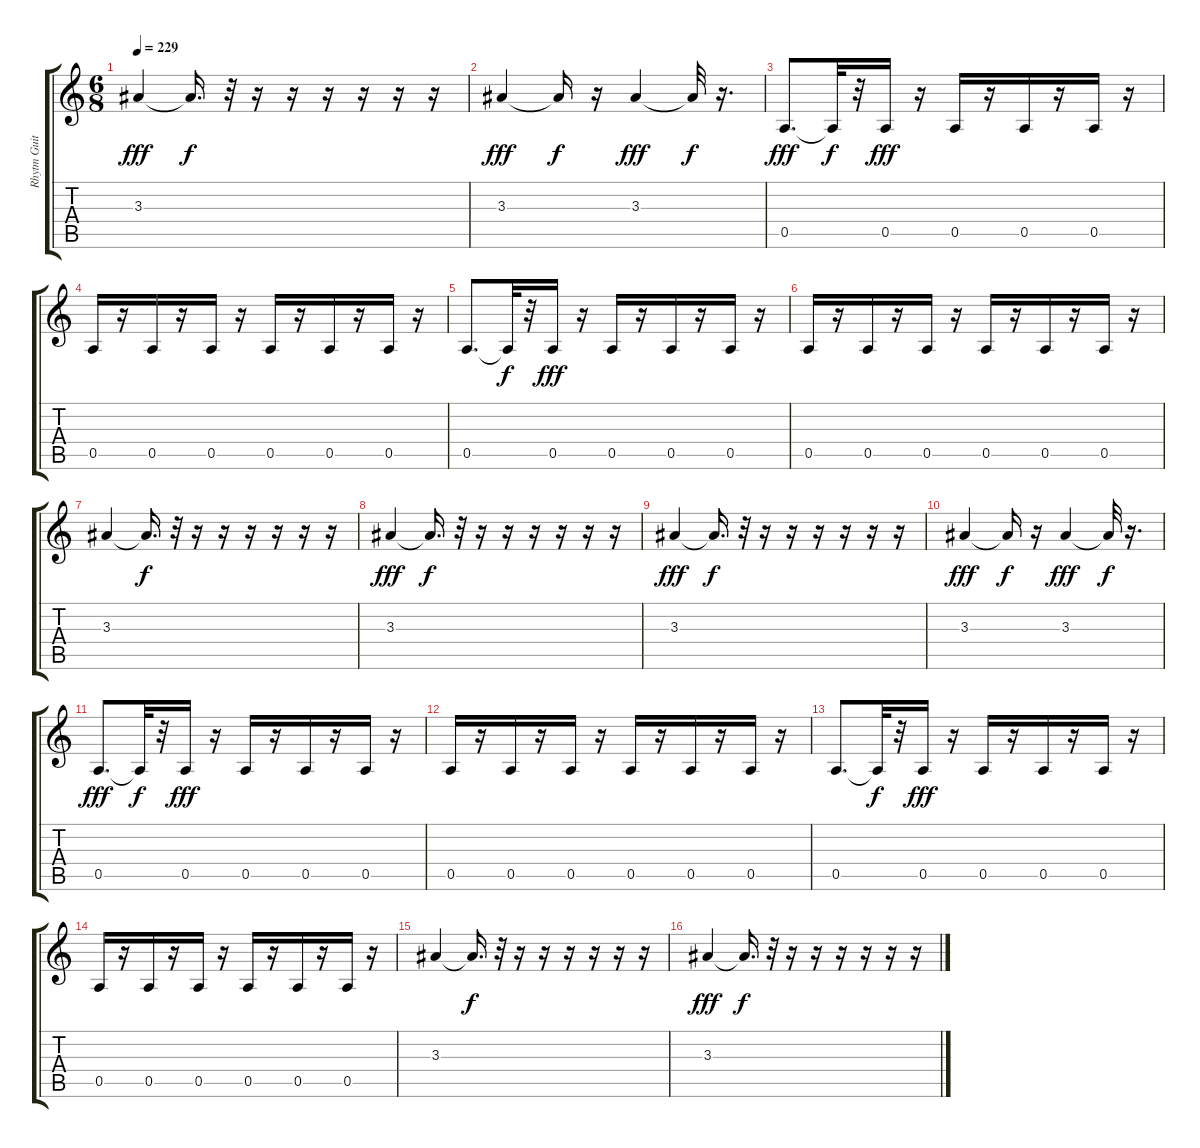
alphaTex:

\track ("Rhytm Guitar2" "Rhytm Guit") {instrument overdrivenguitar}
\staff {score tabs}
\tuning (E4 B3 G3 D3 A2 E2) {hide}
\ts (6 8)
\tempo 229
\clef g2
\ks c
3.3.4{dy fff} 3.3{t}.16{d dy f} r.32 r.16 r.16 r.16 r.16 r.16 r.16 |
3.3.4{dy fff} 3.3{t}.16{dy f} r.16 3.3.4{dy fff} 3.3{t}.32{dy f} r.16{d} |
0.5.8{d dy fff} 0.5{t}.32{dy f} r.32 0.5.16{dy fff} r.16 0.5.16 r.16 0.5.16 r.16 0.5.16 r.16 |
0.5.16 r.16 0.5.16 r.16 0.5.16 r.16 0.5.16 r.16 0.5.16 r.16 0.5.16 r.16 |
0.5.8{d} 0.5{t}.32{dy f} r.32 0.5.16{dy fff} r.16 0.5.16 r.16 0.5.16 r.16 0.5.16 r.16 |
0.5.16 r.16 0.5.16 r.16 0.5.16 r.16 0.5.16 r.16 0.5.16 r.16 0.5.16 r.16 |
3.3.4 3.3{t}.16{d dy f} r.32 r.16 r.16 r.16 r.16 r.16 r.16 |
3.3.4{dy fff} 3.3{t}.16{d dy f} r.32 r.16 r.16 r.16 r.16 r.16 r.16 |
3.3.4{dy fff} 3.3{t}.16{d dy f} r.32 r.16 r.16 r.16 r.16 r.16 r.16 |
3.3.4{dy fff} 3.3{t}.16{dy f} r.16 3.3.4{dy fff} 3.3{t}.32{dy f} r.16{d} |
0.5.8{d dy fff} 0.5{t}.32{dy f} r.32 0.5.16{dy fff} r.16 0.5.16 r.16 0.5.16 r.16 0.5.16 r.16 |
0.5.16 r.16 0.5.16 r.16 0.5.16 r.16 0.5.16 r.16 0.5.16 r.16 0.5.16 r.16 |
0.5.8{d} 0.5{t}.32{dy f} r.32 0.5.16{dy fff} r.16 0.5.16 r.16 0.5.16 r.16 0.5.16 r.16 |
0.5.16 r.16 0.5.16 r.16 0.5.16 r.16 0.5.16 r.16 0.5.16 r.16 0.5.16 r.16 |
3.3.4 3.3{t}.16{d dy f} r.32 r.16 r.16 r.16 r.16 r.16 r.16 |
3.3.4{dy fff} 3.3{t}.16{d dy f} r.32 r.16 r.16 r.16 r.16 r.16 r.16
